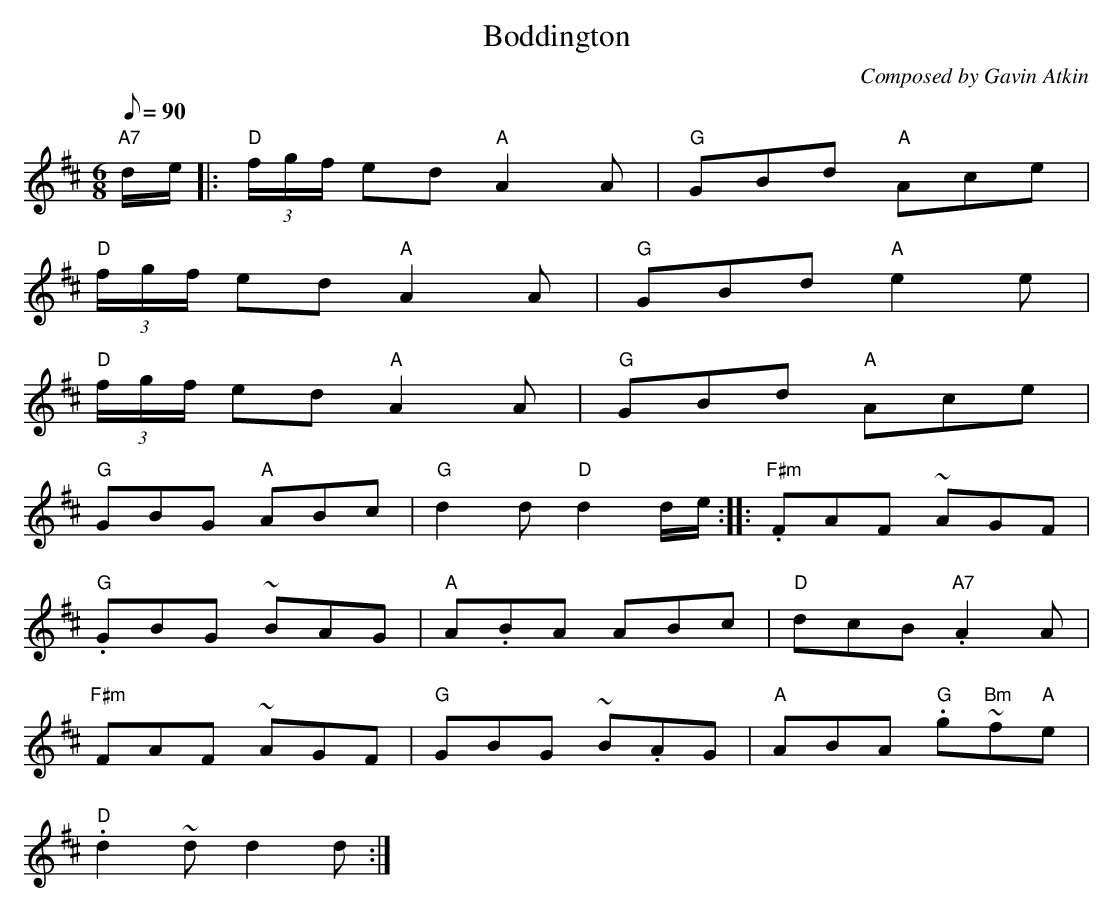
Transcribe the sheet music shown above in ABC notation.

X:1
T:Boddington
C:Composed by Gavin Atkin
M:6/8
L:1/8
Q:90
K:D
"A7"d/2e/2|:"D" (3 f/2g/2f/2 ed "A" A2 A|"G"  GBd "A" Ace |
 "D" (3 f/2g/2f/2 ed "A" A2 A | "G" GBd  "A" e2 e |
"D" (3 f/2g/2f/2 ed "A" A2 A |"G" GBd "A" Ace|
"G"GBG "A"ABc|"G"d2d "D" d2 d/2e/2 :|:"F#m" .FAF ~AGF |
"G" .GBG ~BAG | "A" A.BA ABc | "D" dcB "A7" .A2 A |
 "F#m" FAF ~AGF | "G" GBG ~B.AG | "A" ABA "G" .g"Bm"~f"A"e |
 "D" .d2 ~d d2 d :|
